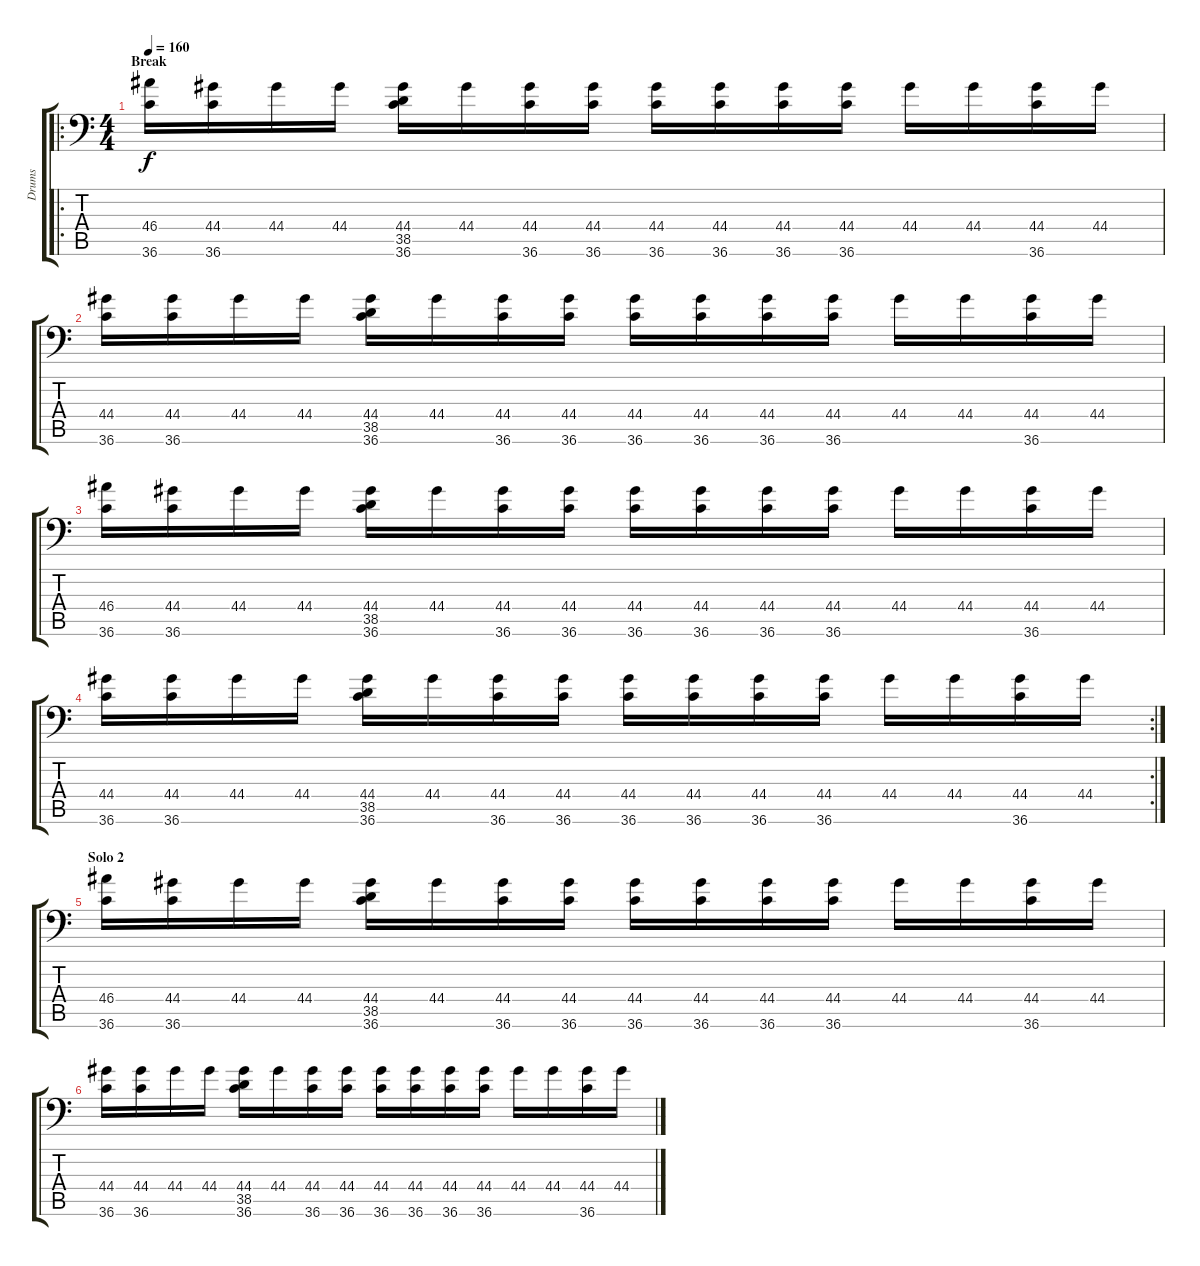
\track ("Drums" "Drums") {instrument acousticgrandpiano}
\staff {score tabs}
\tuning (C-1 C-1 C-1 C-1 C-1 C-1) {hide}
\ro
\ts (4 4)
\section ("" "Break")
\tempo 160
\clef f4
\ks c
(46.4 36.6).16{dy f} (44.4 36.6).16 44.4.16 44.4.16 (44.4 38.5 36.6).16 44.4.16 (44.4 36.6).16 (44.4 36.6).16 (44.4 36.6).16 (44.4 36.6).16 (44.4 36.6).16 (44.4 36.6).16 44.4.16 44.4.16 (44.4 36.6).16 44.4.16 |
(44.4 36.6).16 (44.4 36.6).16 44.4.16 44.4.16 (44.4 38.5 36.6).16 44.4.16 (44.4 36.6).16 (44.4 36.6).16 (44.4 36.6).16 (44.4 36.6).16 (44.4 36.6).16 (44.4 36.6).16 44.4.16 44.4.16 (44.4 36.6).16 44.4.16 |
(46.4 36.6).16 (44.4 36.6).16 44.4.16 44.4.16 (44.4 38.5 36.6).16 44.4.16 (44.4 36.6).16 (44.4 36.6).16 (44.4 36.6).16 (44.4 36.6).16 (44.4 36.6).16 (44.4 36.6).16 44.4.16 44.4.16 (44.4 36.6).16 44.4.16 |
\rc 2
(44.4 36.6).16 (44.4 36.6).16 44.4.16 44.4.16 (44.4 38.5 36.6).16 44.4.16 (44.4 36.6).16 (44.4 36.6).16 (44.4 36.6).16 (44.4 36.6).16 (44.4 36.6).16 (44.4 36.6).16 44.4.16 44.4.16 (44.4 36.6).16 44.4.16 |
\section ("" "Solo 2")
(46.4 36.6).16 (44.4 36.6).16 44.4.16 44.4.16 (44.4 38.5 36.6).16 44.4.16 (44.4 36.6).16 (44.4 36.6).16 (44.4 36.6).16 (44.4 36.6).16 (44.4 36.6).16 (44.4 36.6).16 44.4.16 44.4.16 (44.4 36.6).16 44.4.16 |
(44.4 36.6).16 (44.4 36.6).16 44.4.16 44.4.16 (44.4 38.5 36.6).16 44.4.16 (44.4 36.6).16 (44.4 36.6).16 (44.4 36.6).16 (44.4 36.6).16 (44.4 36.6).16 (44.4 36.6).16 44.4.16 44.4.16 (44.4 36.6).16 44.4.16
